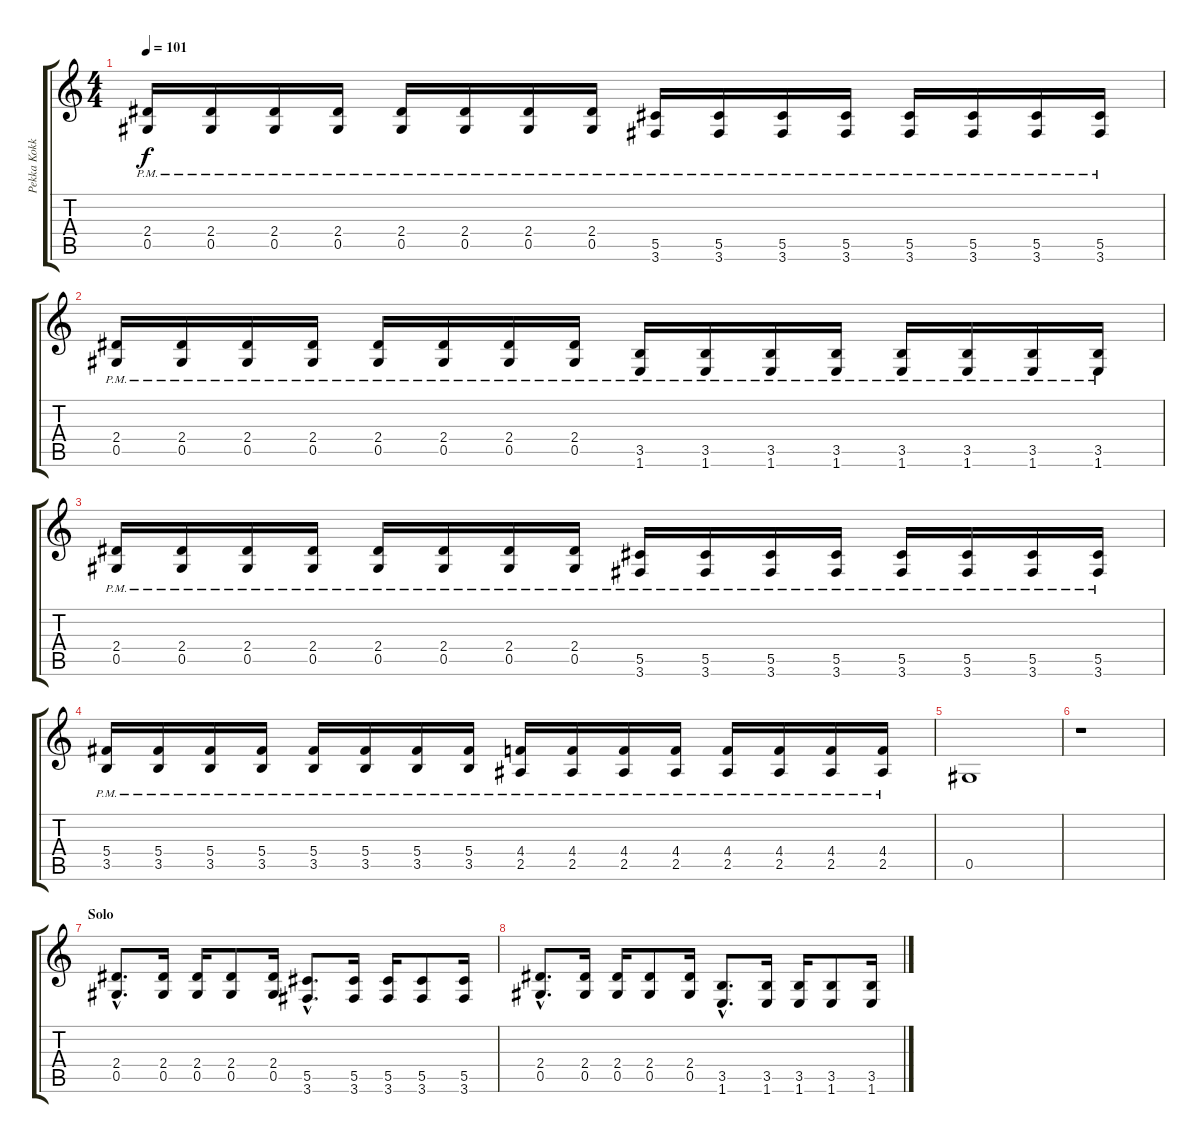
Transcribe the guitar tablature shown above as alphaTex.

\track ("Pekka Kokko" "Pekka Kokk") {instrument distortionguitar}
\staff {score tabs}
\tuning (Eb4 Bb3 Gb3 Db3 Ab2 Eb2) {hide}
\ts (4 4)
\tempo 101
\clef g2
\ks c
(2.4{pm} 0.5{pm}).16{dy f} (2.4{pm} 0.5{pm}).16 (2.4{pm} 0.5{pm}).16 (2.4{pm} 0.5{pm}).16 (2.4{pm} 0.5{pm}).16 (2.4{pm} 0.5{pm}).16 (2.4{pm} 0.5{pm}).16 (2.4{pm} 0.5{pm}).16 (5.5{pm} 3.6{pm}).16 (5.5{pm} 3.6{pm}).16 (5.5{pm} 3.6{pm}).16 (5.5{pm} 3.6{pm}).16 (5.5{pm} 3.6{pm}).16 (5.5{pm} 3.6{pm}).16 (5.5{pm} 3.6{pm}).16 (5.5{pm} 3.6{pm}).16 |
(2.4{pm} 0.5{pm}).16 (2.4{pm} 0.5{pm}).16 (2.4{pm} 0.5{pm}).16 (2.4{pm} 0.5{pm}).16 (2.4{pm} 0.5{pm}).16 (2.4{pm} 0.5{pm}).16 (2.4{pm} 0.5{pm}).16 (2.4{pm} 0.5{pm}).16 (3.5{pm} 1.6{pm}).16 (3.5{pm} 1.6{pm}).16 (3.5{pm} 1.6{pm}).16 (3.5{pm} 1.6{pm}).16 (3.5{pm} 1.6{pm}).16 (3.5{pm} 1.6{pm}).16 (3.5{pm} 1.6{pm}).16 (3.5 1.6{pm}).16 |
(2.4{pm} 0.5{pm}).16 (2.4{pm} 0.5{pm}).16 (2.4{pm} 0.5{pm}).16 (2.4{pm} 0.5{pm}).16 (2.4{pm} 0.5{pm}).16 (2.4{pm} 0.5{pm}).16 (2.4{pm} 0.5{pm}).16 (2.4{pm} 0.5{pm}).16 (5.5{pm} 3.6{pm}).16 (5.5{pm} 3.6{pm}).16 (5.5{pm} 3.6{pm}).16 (5.5{pm} 3.6{pm}).16 (5.5{pm} 3.6{pm}).16 (5.5{pm} 3.6{pm}).16 (5.5{pm} 3.6{pm}).16 (5.5{pm} 3.6{pm}).16 |
(5.4{pm} 3.5{pm}).16 (5.4{pm} 3.5{pm}).16 (5.4{pm} 3.5{pm}).16 (5.4{pm} 3.5{pm}).16 (5.4{pm} 3.5{pm}).16 (5.4{pm} 3.5{pm}).16 (5.4{pm} 3.5{pm}).16 (5.4{pm} 3.5{pm}).16 (4.4{pm} 2.5{pm}).16 (4.4{pm} 2.5{pm}).16 (4.4{pm} 2.5{pm}).16 (4.4{pm} 2.5{pm}).16 (4.4{pm} 2.5{pm}).16 (4.4{pm} 2.5).16 (4.4{pm} 2.5{pm}).16 (4.4{pm} 2.5{pm}).16 |
0.5.1 |
r.1 |
\section ("" "Solo")
(2.4{hac} 0.5{hac}).8{d} (2.4 0.5).16 (2.4 0.5).16 (2.4 0.5).8 (2.4 0.5).16 (5.5{hac} 3.6{hac}).8{d} (5.5 3.6).16 (5.5 3.6).16 (5.5 3.6).8 (5.5 3.6).16 |
(2.4{hac} 0.5{hac}).8{d} (2.4 0.5).16 (2.4 0.5).16 (2.4 0.5).8 (2.4 0.5).16 (3.5{hac} 1.6{hac}).8{d} (3.5 1.6).16 (3.5 1.6).16 (3.5 1.6).8 (3.5 1.6).16
